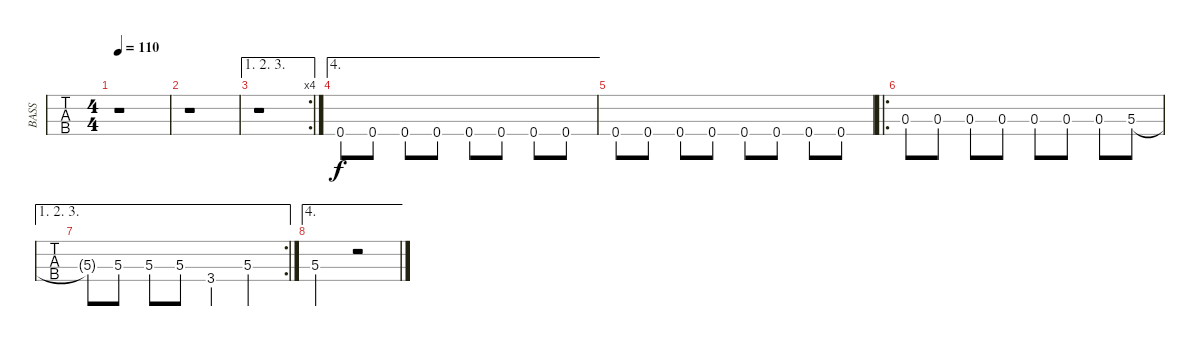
\track ("BASS" "BASS") {instrument electricbasspick}
\staff {tabs}
\tuning (G2 D2 A1 E1) {hide}
\ts (4 4)
\tempo 110
\clef f4
\ks c
r.1{dy f} |
r.1 |
\ae (1 2 3)
\rc 4
r.1 |
\ae 4
0.4.8 0.4.8 0.4.8 0.4.8 0.4.8 0.4.8 0.4.8 0.4.8 |
0.4.8 0.4.8 0.4.8 0.4.8 0.4.8 0.4.8 0.4.8 0.4.8 |
\ro
0.3.8 0.3.8 0.3.8 0.3.8 0.3.8 0.3.8 0.3.8 5.3.8 |
\ae (1 2 3)
\rc 2
5.3{t}.8 5.3.8 5.3.8 5.3.8 3.4.4 5.3.4 |
\ae 4
5.3.2 r.2
